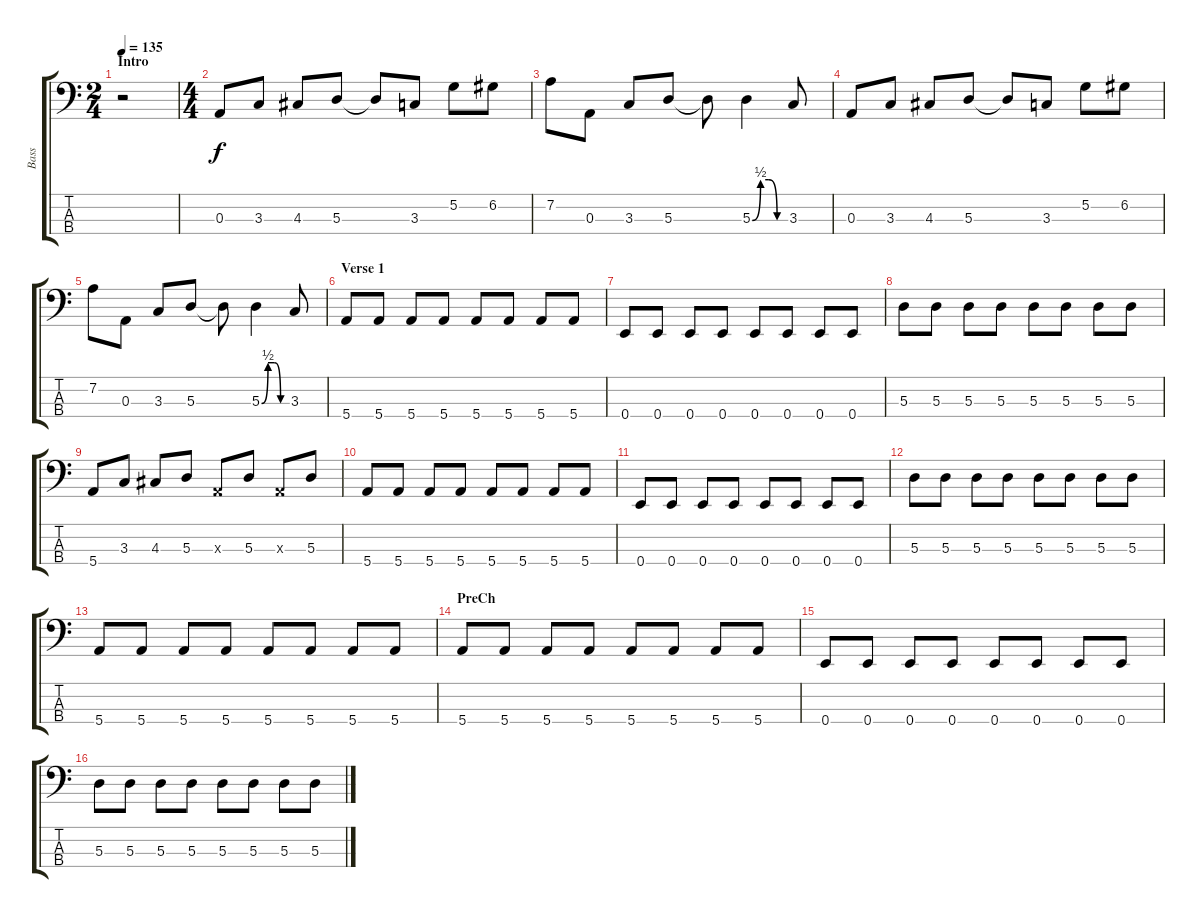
\track ("Bass" "Bass") {instrument electricbassfinger}
\staff {score tabs}
\tuning (G2 D2 A1 E1) {hide}
\ts (2 4)
\section ("" "Intro")
\tempo 135
\clef f4
\ks c
r.2{dy f instrument electricbassfinger} |
\ts (4 4)
0.3.8 3.3.8 4.3.8 5.3.8 5.3{t}.8 3.3.8 5.2.8 6.2.8 |
7.2.8 0.3.8 3.3.8 5.3.8 5.3{t}.8 5.3{be (custom 0 0 15 2 30 2 45 0 60 0)}.4 3.3.8 |
0.3.8 3.3.8 4.3.8 5.3.8 5.3{t}.8 3.3.8 5.2.8 6.2.8 |
7.2.8 0.3.8 3.3.8 5.3.8 5.3{t}.8 5.3{be (custom 0 0 15 2 30 2 45 0 60 0)}.4 3.3.8 |
\section ("" "Verse 1")
5.4.8 5.4.8 5.4.8 5.4.8 5.4.8 5.4.8 5.4.8 5.4.8 |
0.4.8 0.4.8 0.4.8 0.4.8 0.4.8 0.4.8 0.4.8 0.4.8 |
5.3.8 5.3.8 5.3.8 5.3.8 5.3.8 5.3.8 5.3.8 5.3.8 |
5.4.8 3.3.8 4.3.8 5.3.8 0.3{x}.8 5.3.8 0.3{x}.8 5.3.8 |
5.4.8 5.4.8 5.4.8 5.4.8 5.4.8 5.4.8 5.4.8 5.4.8 |
0.4.8 0.4.8 0.4.8 0.4.8 0.4.8 0.4.8 0.4.8 0.4.8 |
5.3.8 5.3.8 5.3.8 5.3.8 5.3.8 5.3.8 5.3.8 5.3.8 |
5.4.8 5.4.8 5.4.8 5.4.8 5.4.8 5.4.8 5.4.8 5.4.8 |
\section ("" "PreCh")
5.4.8 5.4.8 5.4.8 5.4.8 5.4.8 5.4.8 5.4.8 5.4.8 |
0.4.8 0.4.8 0.4.8 0.4.8 0.4.8 0.4.8 0.4.8 0.4.8 |
5.3.8 5.3.8 5.3.8 5.3.8 5.3.8 5.3.8 5.3.8 5.3.8
